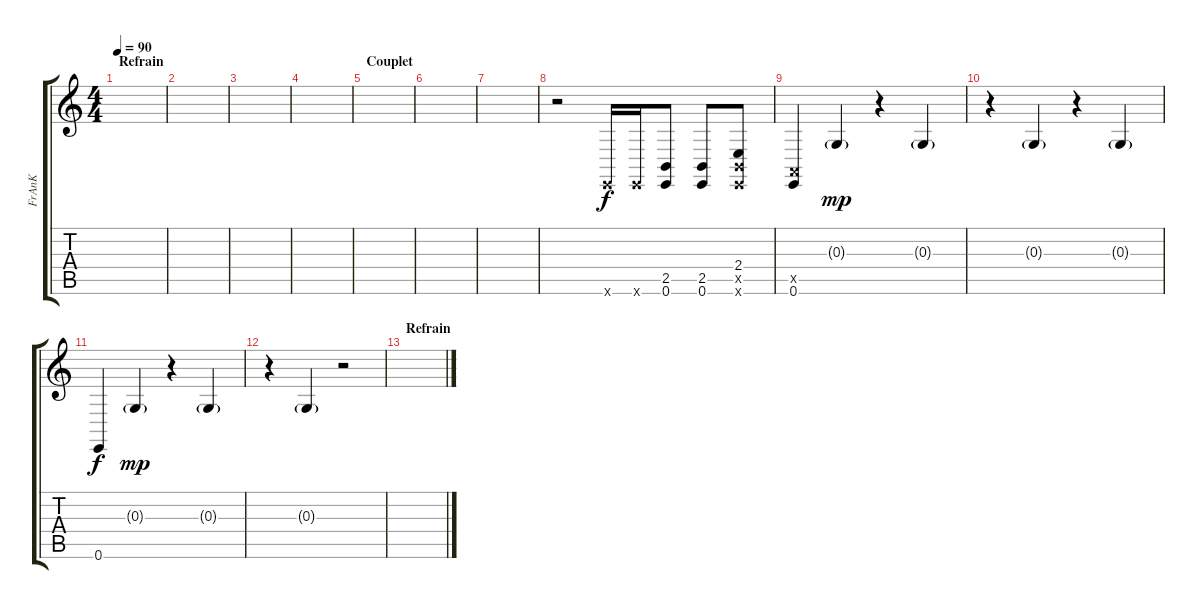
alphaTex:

\track ("FrAnK" "FrAnK") {instrument electricpiano1}
\staff {score tabs}
\tuning (E4 B3 G3 D3 A2 E2) {hide}
\ts (4 4)
\section ("" "Refrain")
\tempo 90
\clef g2
\ks c
|
|
|
|
\section ("" "Couplet")
|
|
|
r.2{instrument gunshot} 0.6{x}.16{dy f} 0.6{x}.16 (2.5 0.6).8 (2.5 0.6).8 (2.4 2.5{x} 0.6{x}).8 |
(0.5{x} 0.6).4{instrument gunshot} 0.3{g}.4{dy mp} r.4 0.3{g}.4 |
r.4{instrument gunshot} 0.3{g}.4 r.4 0.3{g}.4 |
0.6.4{dy f instrument gunshot} 0.3{g}.4{dy mp} r.4 0.3{g}.4 |
r.4{instrument gunshot} 0.3{g}.4 r.2 |
\section ("" "Refrain")
